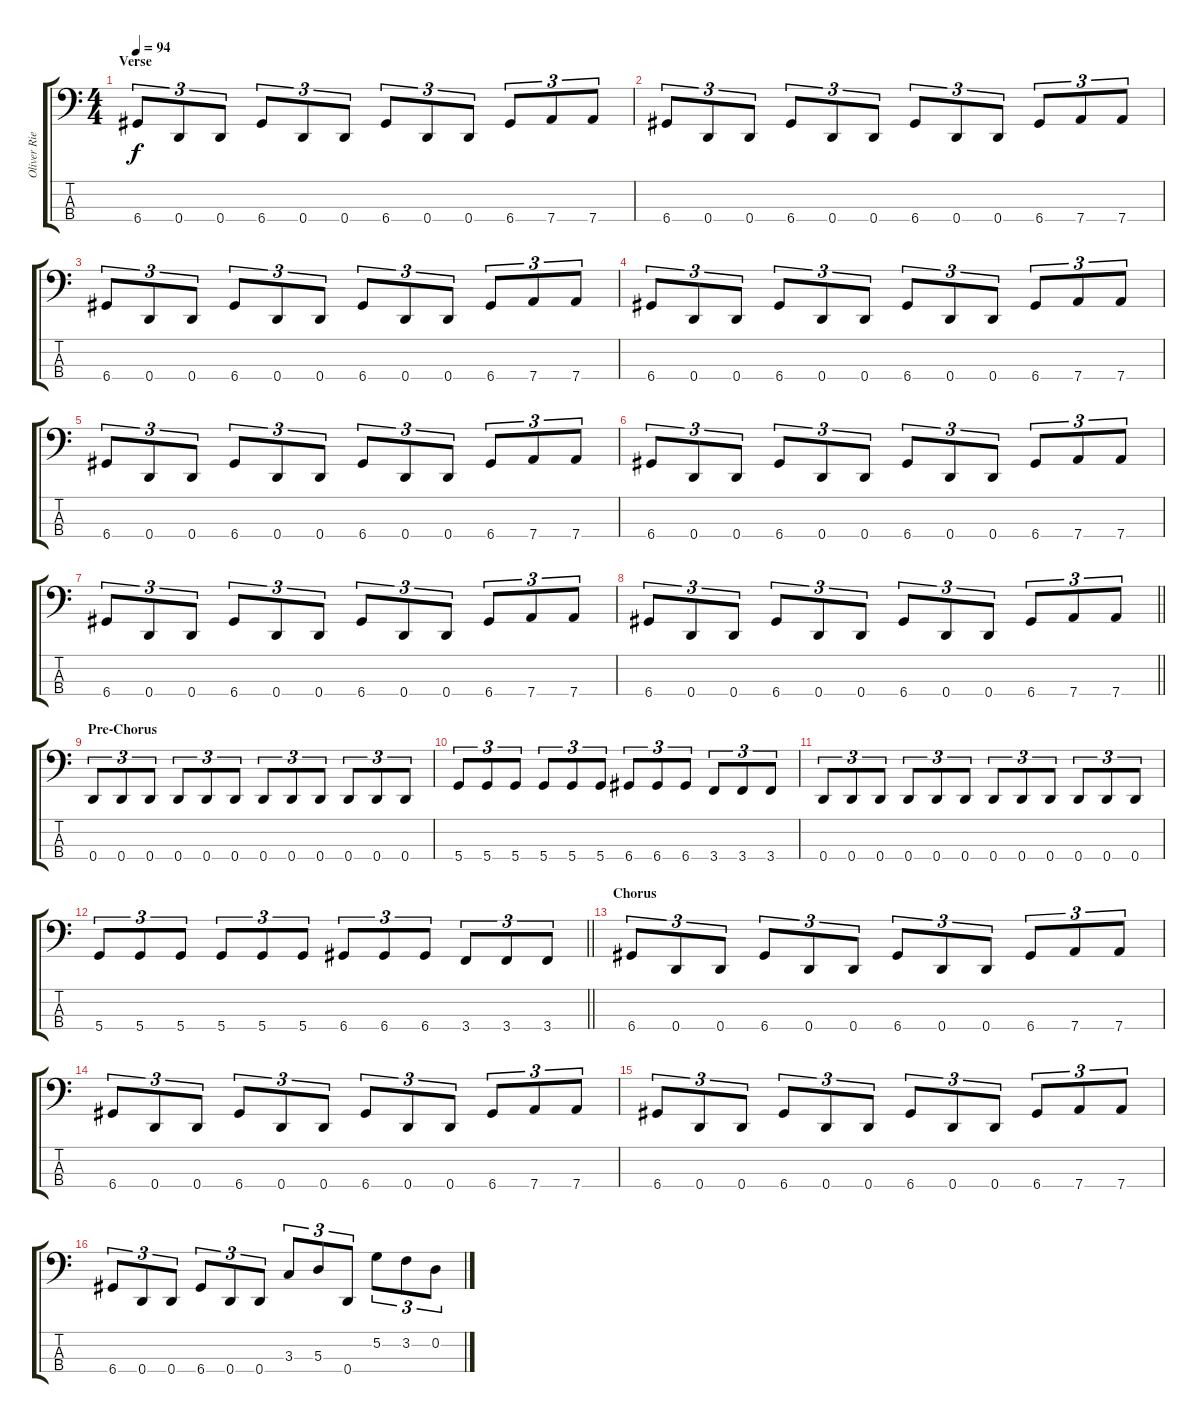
\track ("Oliver Riedel [Bass]" "Oliver Rie") {instrument electricbasspick}
\staff {score tabs}
\tuning (G2 D2 A1 D1) {hide}
\ts (4 4)
\section ("" "Verse")
\tempo 94
\clef f4
\ks c
6.4.8{tu (3 2) dy f} 0.4.8{tu (3 2)} 0.4.8{tu (3 2)} 6.4.8{tu (3 2)} 0.4.8{tu (3 2)} 0.4.8{tu (3 2)} 6.4.8{tu (3 2)} 0.4.8{tu (3 2)} 0.4.8{tu (3 2)} 6.4.8{tu (3 2)} 7.4.8{tu (3 2)} 7.4.8{tu (3 2)} |
6.4.8{tu (3 2)} 0.4.8{tu (3 2)} 0.4.8{tu (3 2)} 6.4.8{tu (3 2)} 0.4.8{tu (3 2)} 0.4.8{tu (3 2)} 6.4.8{tu (3 2)} 0.4.8{tu (3 2)} 0.4.8{tu (3 2)} 6.4.8{tu (3 2)} 7.4.8{tu (3 2)} 7.4.8{tu (3 2)} |
6.4.8{tu (3 2)} 0.4.8{tu (3 2)} 0.4.8{tu (3 2)} 6.4.8{tu (3 2)} 0.4.8{tu (3 2)} 0.4.8{tu (3 2)} 6.4.8{tu (3 2)} 0.4.8{tu (3 2)} 0.4.8{tu (3 2)} 6.4.8{tu (3 2)} 7.4.8{tu (3 2)} 7.4.8{tu (3 2)} |
6.4.8{tu (3 2)} 0.4.8{tu (3 2)} 0.4.8{tu (3 2)} 6.4.8{tu (3 2)} 0.4.8{tu (3 2)} 0.4.8{tu (3 2)} 6.4.8{tu (3 2)} 0.4.8{tu (3 2)} 0.4.8{tu (3 2)} 6.4.8{tu (3 2)} 7.4.8{tu (3 2)} 7.4.8{tu (3 2)} |
6.4.8{tu (3 2)} 0.4.8{tu (3 2)} 0.4.8{tu (3 2)} 6.4.8{tu (3 2)} 0.4.8{tu (3 2)} 0.4.8{tu (3 2)} 6.4.8{tu (3 2)} 0.4.8{tu (3 2)} 0.4.8{tu (3 2)} 6.4.8{tu (3 2)} 7.4.8{tu (3 2)} 7.4.8{tu (3 2)} |
6.4.8{tu (3 2)} 0.4.8{tu (3 2)} 0.4.8{tu (3 2)} 6.4.8{tu (3 2)} 0.4.8{tu (3 2)} 0.4.8{tu (3 2)} 6.4.8{tu (3 2)} 0.4.8{tu (3 2)} 0.4.8{tu (3 2)} 6.4.8{tu (3 2)} 7.4.8{tu (3 2)} 7.4.8{tu (3 2)} |
6.4.8{tu (3 2)} 0.4.8{tu (3 2)} 0.4.8{tu (3 2)} 6.4.8{tu (3 2)} 0.4.8{tu (3 2)} 0.4.8{tu (3 2)} 6.4.8{tu (3 2)} 0.4.8{tu (3 2)} 0.4.8{tu (3 2)} 6.4.8{tu (3 2)} 7.4.8{tu (3 2)} 7.4.8{tu (3 2)} |
\barLineRight lightlight
6.4.8{tu (3 2)} 0.4.8{tu (3 2)} 0.4.8{tu (3 2)} 6.4.8{tu (3 2)} 0.4.8{tu (3 2)} 0.4.8{tu (3 2)} 6.4.8{tu (3 2)} 0.4.8{tu (3 2)} 0.4.8{tu (3 2)} 6.4.8{tu (3 2)} 7.4.8{tu (3 2)} 7.4.8{tu (3 2)} |
\section ("" "Pre-Chorus")
0.4.8{tu (3 2)} 0.4.8{tu (3 2)} 0.4.8{tu (3 2)} 0.4.8{tu (3 2)} 0.4.8{tu (3 2)} 0.4.8{tu (3 2)} 0.4.8{tu (3 2)} 0.4.8{tu (3 2)} 0.4.8{tu (3 2)} 0.4.8{tu (3 2)} 0.4.8{tu (3 2)} 0.4.8{tu (3 2)} |
5.4.8{tu (3 2)} 5.4.8{tu (3 2)} 5.4.8{tu (3 2)} 5.4.8{tu (3 2)} 5.4.8{tu (3 2)} 5.4.8{tu (3 2)} 6.4.8{tu (3 2)} 6.4.8{tu (3 2)} 6.4.8{tu (3 2)} 3.4.8{tu (3 2)} 3.4.8{tu (3 2)} 3.4.8{tu (3 2)} |
0.4.8{tu (3 2)} 0.4.8{tu (3 2)} 0.4.8{tu (3 2)} 0.4.8{tu (3 2)} 0.4.8{tu (3 2)} 0.4.8{tu (3 2)} 0.4.8{tu (3 2)} 0.4.8{tu (3 2)} 0.4.8{tu (3 2)} 0.4.8{tu (3 2)} 0.4.8{tu (3 2)} 0.4.8{tu (3 2)} |
\barLineRight lightlight
5.4.8{tu (3 2)} 5.4.8{tu (3 2)} 5.4.8{tu (3 2)} 5.4.8{tu (3 2)} 5.4.8{tu (3 2)} 5.4.8{tu (3 2)} 6.4.8{tu (3 2)} 6.4.8{tu (3 2)} 6.4.8{tu (3 2)} 3.4.8{tu (3 2)} 3.4.8{tu (3 2)} 3.4.8{tu (3 2)} |
\section ("" "Chorus")
6.4.8{tu (3 2)} 0.4.8{tu (3 2)} 0.4.8{tu (3 2)} 6.4.8{tu (3 2)} 0.4.8{tu (3 2)} 0.4.8{tu (3 2)} 6.4.8{tu (3 2)} 0.4.8{tu (3 2)} 0.4.8{tu (3 2)} 6.4.8{tu (3 2)} 7.4.8{tu (3 2)} 7.4.8{tu (3 2)} |
6.4.8{tu (3 2)} 0.4.8{tu (3 2)} 0.4.8{tu (3 2)} 6.4.8{tu (3 2)} 0.4.8{tu (3 2)} 0.4.8{tu (3 2)} 6.4.8{tu (3 2)} 0.4.8{tu (3 2)} 0.4.8{tu (3 2)} 6.4.8{tu (3 2)} 7.4.8{tu (3 2)} 7.4.8{tu (3 2)} |
6.4.8{tu (3 2)} 0.4.8{tu (3 2)} 0.4.8{tu (3 2)} 6.4.8{tu (3 2)} 0.4.8{tu (3 2)} 0.4.8{tu (3 2)} 6.4.8{tu (3 2)} 0.4.8{tu (3 2)} 0.4.8{tu (3 2)} 6.4.8{tu (3 2)} 7.4.8{tu (3 2)} 7.4.8{tu (3 2)} |
6.4.8{tu (3 2)} 0.4.8{tu (3 2)} 0.4.8{tu (3 2)} 6.4.8{tu (3 2)} 0.4.8{tu (3 2)} 0.4.8{tu (3 2)} 3.3.8{tu (3 2)} 5.3.8{tu (3 2)} 0.4.8{tu (3 2)} 5.2.8{tu (3 2)} 3.2.8{tu (3 2)} 0.2.8{tu (3 2)}
